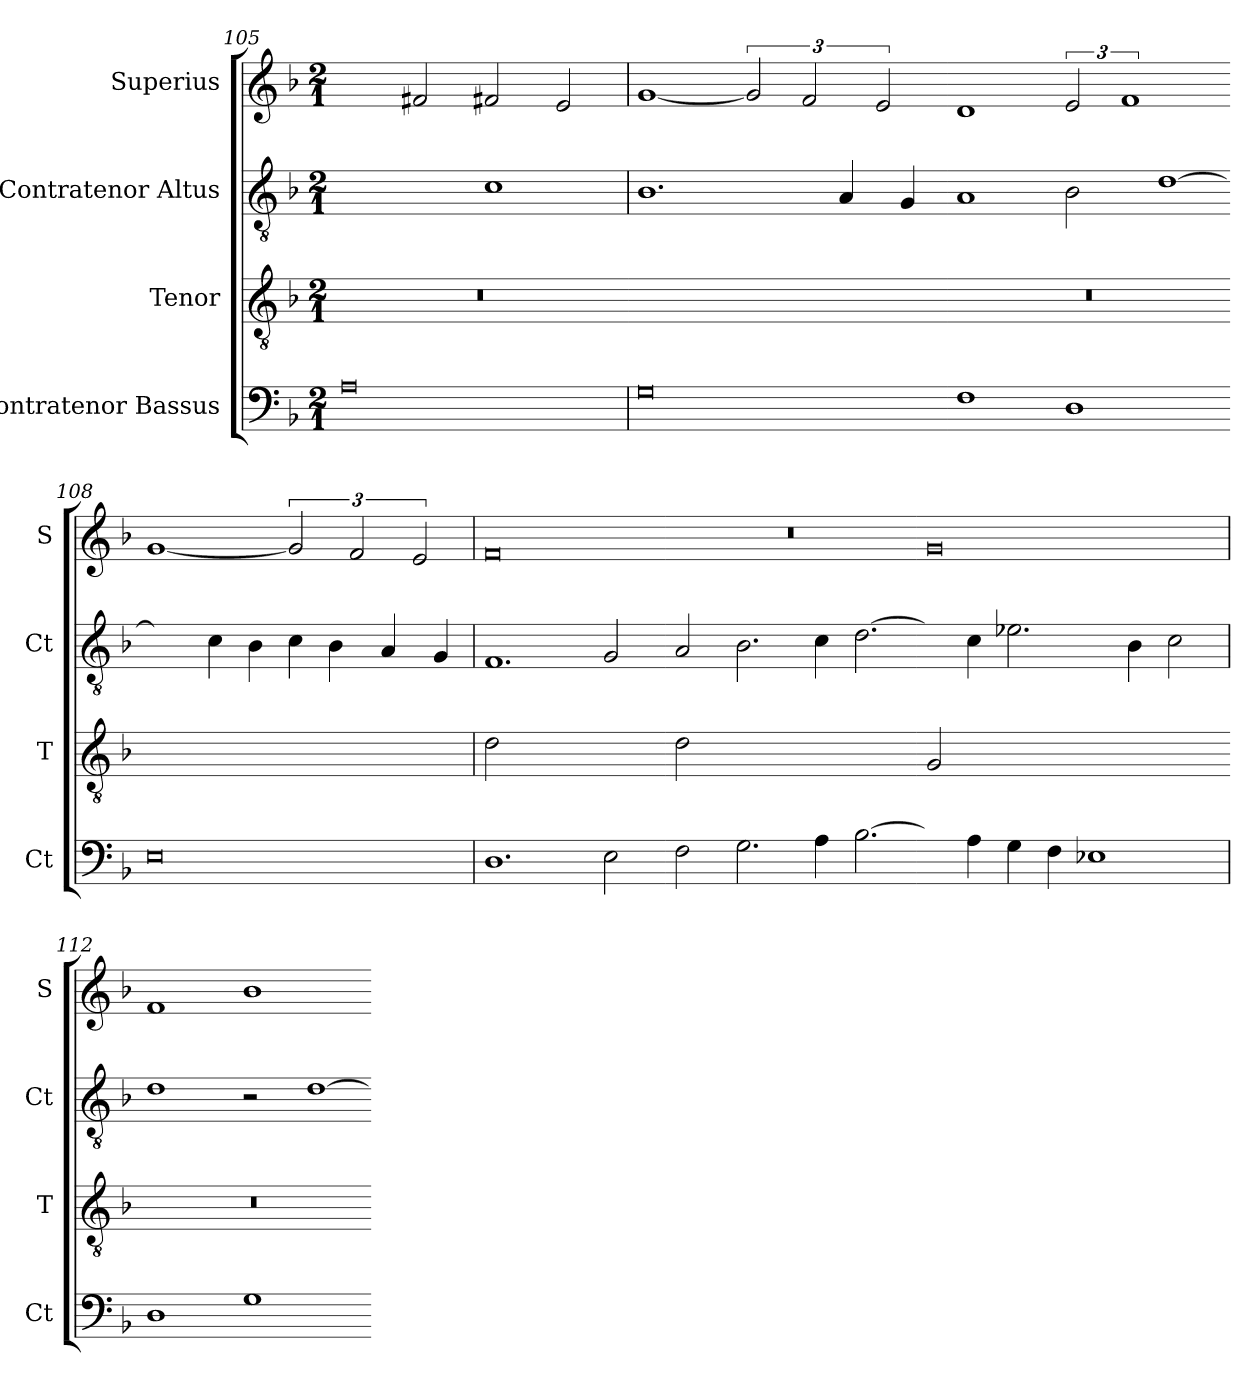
**kern	**kern	**kern	**kern
*part4	*part3	*part2	*part1
*staff4	*staff3	*staff2	*staff1
*I"Contratenor Bassus	*I"Tenor	*I"Contratenor Altus	*I"Superius
*I'Ct	*I'T	*I'Ct	*I'S
*clefF4	*clefGv2	*clefGv2	*clefG2
*k[b-]	*k[b-]	*k[b-]	*k[b-]
*M2/1	*M2/1	*M2/1	*M2/1
=105	=105	=105	=105
!	!LO:N:vis=2	!	!
0A	0r	1dyy]	2gyy]
.	.	.	2f#X
.	.	1c	2f#X
.	.	.	2e
=106	=106-	=106	=106
!	!LO:N:vis=2	!	!
0G	0ryy	1.B-	[1g
.	.	.	3g]
.	.	.	3f
.	.	4A	.
.	.	.	3e
.	.	4G	.
=107-	=107-	=107-	=107-
!	!LO:N:vis=2	!	!
1F	0r	1A	1d
1D	.	2B-	3e
.	.	.	3%2f
!	!	!LO:N:vis=1	!
.	.	[2d	.
=108-	=108-	=108-	=108-
!	!LO:N:vis=2	!	!
0E	0ryy	2dyy]	[1g
.	.	4c	.
.	.	4B-	.
.	.	4c	3g]
.	.	4B-	.
.	.	.	3f
.	.	4A	.
.	.	.	3e
.	.	4G	.
=109	=109	=109	=109
!	!LO:N:vis=2	!	!
1.D	0d	1.F	0f
2E	.	2G	.
=110-	=110-	=110-	=110-
!	!LO:N:vis=2	!	!
2F	0d	2A	0r
2.G	.	2.B-	.
4A	.	4c	.
!LO:N:vis=2.	!	!LO:N:vis=2.	!
[2B-	.	[2d	.
=111-	=111-	=111-	=111-
!	!LO:N:vis=2	!	!
4B-yy]	0G	4dyy]	0g
4A	.	4c	.
4G	.	2.e-X	.
4F	.	.	.
1E-X	.	.	.
.	.	4B-	.
.	.	2c	.
=112	=112-	=112	=112
!	!LO:N:vis=2	!	!
1D	0r	1d	1f
1G	.	2r	1b-
!	!	!LO:N:vis=1	!
.	.	[2d	.
=-	=-	=-	=-
*-	*-	*-	*-
